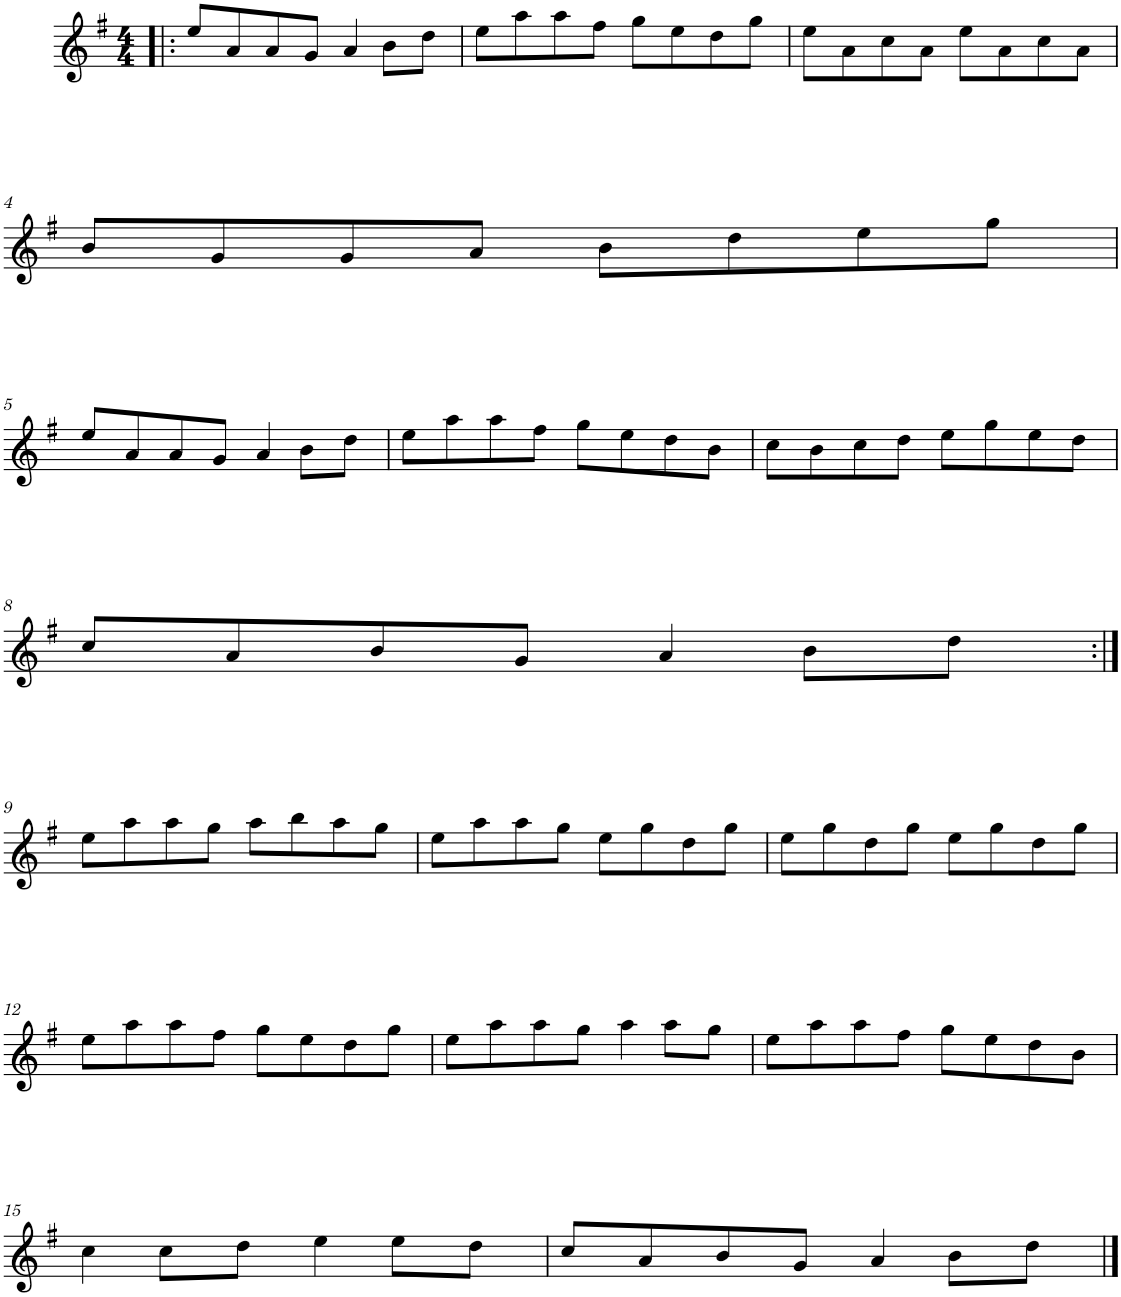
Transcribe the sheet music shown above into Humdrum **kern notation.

**kern
*part1
*staff1
*I"Voice
*I'V
*clefG2
*k[f#]
*M4/4
=1!|:
8ee/L
8a/
8a/
8g/J
4a/
8b\L
8dd\J
=2
8ee\L
8aa\
8aa\
8ff#\J
8gg\L
8ee\
8dd\
8gg\J
=3
8ee\L
8a\
8cc\
8a\J
8ee\L
8a\
8cc\
8a\J
!!LO:LB:g=z
=4
8b/L
8g/
8g/
8a/J
8b\L
8dd\
8ee\
8gg\J
!!LO:LB:g=z
=5
8ee/L
8a/
8a/
8g/J
4a/
8b\L
8dd\J
=6
8ee\L
8aa\
8aa\
8ff#\J
8gg\L
8ee\
8dd\
8b\J
=7
8cc\L
8b\
8cc\
8dd\J
8ee\L
8gg\
8ee\
8dd\J
!!LO:LB:g=z
=8
8cc/L
8a/
8b/
8g/J
4a/
8b\L
8dd\J
!!LO:LB:g=z
=9:|!
8ee\L
8aa\
8aa\
8gg\J
8aa\L
8bb\
8aa\
8gg\J
=10
8ee\L
8aa\
8aa\
8gg\J
8ee\L
8gg\
8dd\
8gg\J
=11
8ee\L
8gg\
8dd\
8gg\J
8ee\L
8gg\
8dd\
8gg\J
!!LO:LB:g=z
=12
8ee\L
8aa\
8aa\
8ff#\J
8gg\L
8ee\
8dd\
8gg\J
=13
8ee\L
8aa\
8aa\
8gg\J
4aa\
8aa\L
8gg\J
=14
8ee\L
8aa\
8aa\
8ff#\J
8gg\L
8ee\
8dd\
8b\J
!!LO:LB:g=z
=15
4cc\
8cc\L
8dd\J
4ee\
8ee\L
8dd\J
=16
8cc/L
8a/
8b/
8g/J
4a/
8b\L
8dd\J
==
*-
